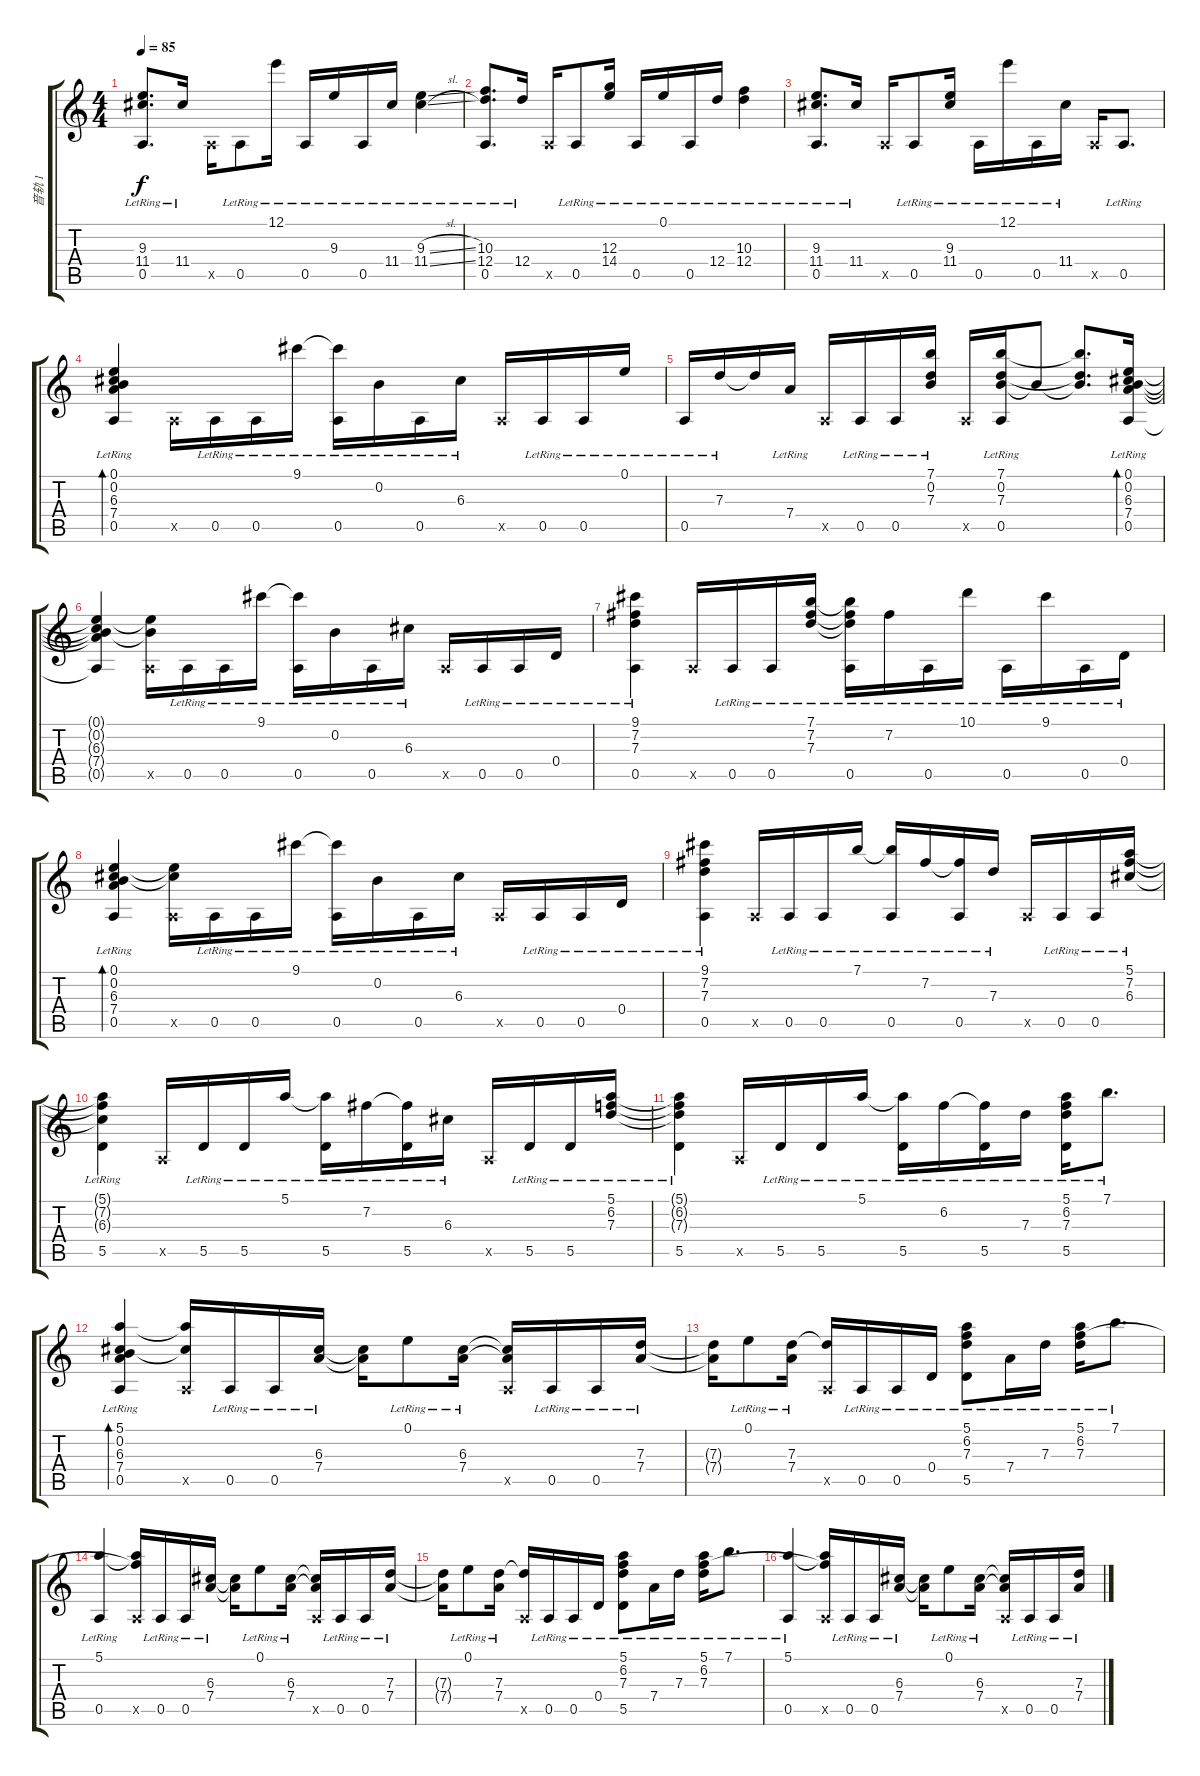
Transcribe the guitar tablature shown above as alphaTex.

\track ("音轨 1" "音轨 1") {instrument acousticguitarsteel}
\staff {score tabs}
\tuning (E4 B3 G3 D3 A2 E2) {hide}
\ts (4 4)
\tempo 85
\clef g2
\ks c
(9.3{lr} 11.4{lr} 0.5{lr}).8{d dy f} 11.4{lr}.16 0.5{x}.16 0.5{lr}.8 12.1{lr}.16 0.5{lr}.16 9.3{lr}.16 0.5{lr}.16 11.4{lr}.16 (9.3{sl lr} 11.4{sl lr}).4 |
(10.3{lr} 12.4{lr} 0.5{lr}).8{d} 12.4{lr}.16 0.5{x}.16 0.5{lr}.8 (12.3{lr} 14.4{lr}).16 0.5{lr}.16 0.1{lr}.16 0.5{lr}.16 12.4{lr}.16 (10.3{lr} 12.4{lr}).4 |
(9.3{lr} 11.4{lr} 0.5{lr}).8{d} 11.4{lr}.16 0.5{x}.16 0.5{lr}.8 (9.3{lr} 11.4{lr}).16 0.5{lr}.16 12.1{lr}.16 0.5{lr}.16 11.4{lr}.16 0.5{x}.16 0.5{lr}.8{d} |
(0.1{lr} 0.2{lr} 6.3{lr} 7.4{lr} 0.5{lr}).4{bd 120} 0.5{x}.16 0.5{lr}.16 0.5{lr}.16 9.1{lr}.16 (9.1{t} 0.5{lr}).16 0.2{lr}.16 0.5{lr}.16 6.3{lr}.16 0.5{x}.16 0.5{lr}.16 0.5{lr}.16 0.1{lr}.16 |
0.5{lr}.16 7.3{lr}.16 7.3{t}.16 7.4{lr}.16 0.5{x}.16 0.5{lr}.16 0.5{lr}.16 (7.1{lr} 0.2{lr} 7.3{lr}).16 0.5{x}.16 (7.1{lr} 0.2{lr} 7.3{lr} 0.5{lr}).16 0.2{t}.8 (7.1{t} 0.2{t} 7.3{t}).8{d} (0.1{lr} 0.2{lr} 6.3{lr} 7.4{lr} 0.5{lr}).16{bd 120} |
(0.1{t} 0.2{t} 6.3{t} 7.4{t} 0.5{t}).4 (0.1{t} 0.2{t} 0.5{x}).16 0.5{lr}.16 0.5{lr}.16 9.1{lr}.16 (9.1{t} 0.5{lr}).16 0.2{lr}.16 0.5{lr}.16 6.3{lr}.16 0.5{x}.16 0.5{lr}.16 0.5{lr}.16 0.4{lr}.16 |
(9.1{lr} 7.2{lr} 7.3{lr} 0.5{lr}).4 0.5{x}.16 0.5{lr}.16 0.5{lr}.16 (7.1{lr} 7.2{lr} 7.3{lr}).16 (7.1{t} 7.2{t} 7.3{t} 0.5{lr}).16 7.2{lr}.16 0.5{lr}.16 10.1{lr}.16 0.5{lr}.16 9.1{lr}.16 0.5{lr}.16 0.4{lr}.16 |
(0.1{lr} 0.2{lr} 6.3{lr} 7.4{lr} 0.5{lr}).4{bd 480} (0.1{t} 6.3{t} 0.5{x}).16 0.5{lr}.16 0.5{lr}.16 9.1{lr}.16 (9.1{t} 0.5{lr}).16 0.2{lr}.16 0.5{lr}.16 6.3{lr}.16 0.5{x}.16 0.5{lr}.16 0.5{lr}.16 0.4{lr}.16 |
(9.1{lr} 7.2{lr} 7.3{lr} 0.5{lr}).4 0.5{x}.16 0.5{lr}.16 0.5{lr}.16 7.1{lr}.16 (7.1{t} 0.5{lr}).16 7.2{lr}.16 (7.2{t} 0.5{lr}).16 7.3{lr}.16 0.5{x}.16 0.5{lr}.16 0.5{lr}.16 (5.1{lr} 7.2{lr} 6.3{lr}).16 |
(5.1{t} 7.2{t} 6.3{t} 5.5{lr}).4 0.5{x}.16 5.5{lr}.16 5.5{lr}.16 5.1{lr}.16 (5.1{t} 5.5{lr}).16 7.2{lr}.16 (7.2{t} 5.5{lr}).16 6.3{lr}.16 0.5{x}.16 5.5{lr}.16 5.5{lr}.16 (5.1{lr} 6.2{lr} 7.3{lr}).16 |
(5.1{t} 6.2{t} 7.3{t} 5.5{lr}).4 0.5{x}.16 5.5{lr}.16 5.5{lr}.16 5.1{lr}.16 (5.1{t} 5.5{lr}).16 6.2{lr}.16 (6.2{t} 5.5{lr}).16 7.3{lr}.16 (5.1{lr} 6.2{lr} 7.3{lr} 5.5{lr}).16 7.1{lr}.8{d} |
(5.1{lr} 0.2{lr} 6.3{lr} 7.4{lr} 0.5{lr}).4{bd 120} (5.1{t} 6.3{t} 0.5{x}).16 0.5{lr}.16 0.5{lr}.16 (6.3{lr} 7.4{lr}).16 (6.3{t} 7.4{t}).16 0.1{lr}.8 (6.3{lr} 7.4{lr}).16 (6.3{t} 7.4{t} 0.5{x}).16 0.5{lr}.16 0.5{lr}.16 (7.3{lr} 7.4{lr}).16 |
(7.3{t} 7.4{t}).16 0.1{lr}.8 (7.3{lr} 7.4{lr}).16 (7.3{t} 0.5{x}).16 0.5{lr}.16 0.5{lr}.16 0.4{lr}.16 (5.1{lr} 6.2{lr} 7.3{lr} 5.5{lr}).8 7.4{lr}.16 7.3{lr}.16 (5.1{lr} 6.2{lr} 7.3{lr}).16 7.1{lr}.8{d} |
(5.1{lr} 0.5{lr}).4 (5.1{t} 6.2{t} 0.5{x}).16 0.5{lr}.16 0.5{lr}.16 (6.3{lr} 7.4{lr}).16 (6.3{t} 7.4{t}).16 0.1{lr}.8 (6.3{lr} 7.4{lr}).16 (6.3{t} 7.4{t} 0.5{x}).16 0.5{lr}.16 0.5{lr}.16 (7.3{lr} 7.4{lr}).16 |
(7.3{t} 7.4{t}).16 0.1{lr}.8 (7.3{lr} 7.4{lr}).16 (7.3{t} 0.5{x}).16 0.5{lr}.16 0.5{lr}.16 0.4{lr}.16 (5.1{lr} 6.2{lr} 7.3{lr} 5.5{lr}).8 7.4{lr}.16 7.3{lr}.16 (5.1{lr} 6.2{lr} 7.3{lr}).16 7.1{lr}.8{d} |
(5.1{lr} 0.5{lr}).4 (5.1{t} 6.2{t} 0.5{x}).16 0.5{lr}.16 0.5{lr}.16 (6.3{lr} 7.4{lr}).16 (6.3{t} 7.4{t}).16 0.1{lr}.8 (6.3{lr} 7.4{lr}).16 (6.3{t} 7.4{t} 0.5{x}).16 0.5{lr}.16 0.5{lr}.16 (7.3{lr} 7.4{lr}).16
